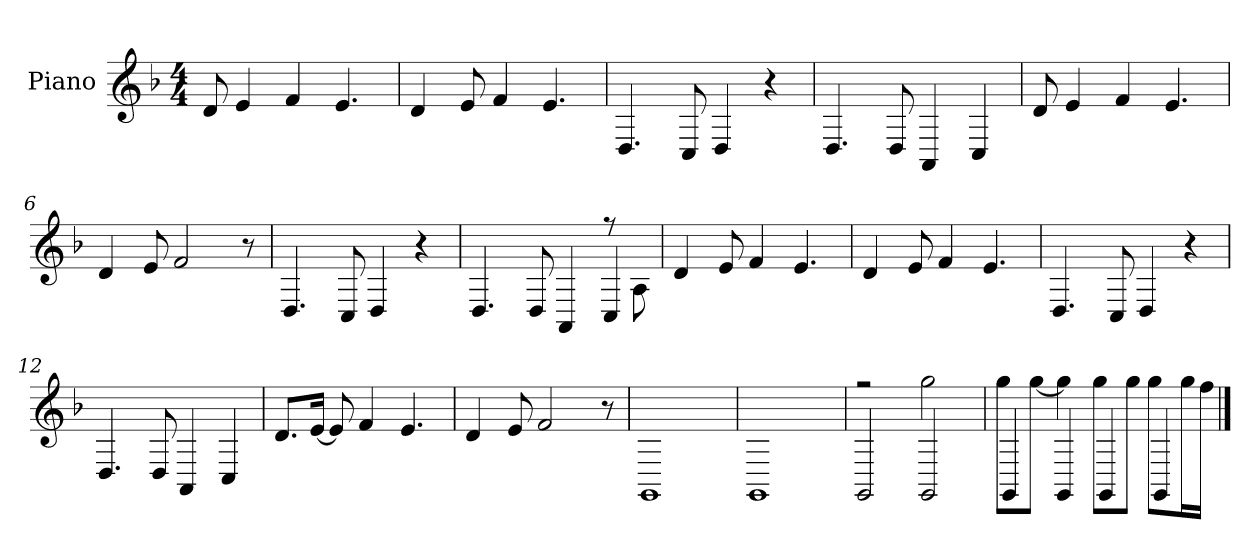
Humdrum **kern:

**kern
*part1
*staff1
*I"Piano
*I'Pno.
*clefG2
*k[b-]
*M4/4
=1
8d/
4e/
4f/
4.e/
=2
4d/
8e/
4f/
4.e/
=3
4.D/
8C/
4D/
4r
=4
4.D/
8D/
4AA/
4C/
!!LO:LB:g=z
=5
8d/
4e/
4f/
4.e/
=6
4d/
8e/
2f/
8r
=7
4.D/
8C/
4D/
4r
=8
*^
4.D/	2.ryy
8D/	.
4AA/	.
4C/	8rff
.	8A\
*v	*v
!!LO:LB:g=z
=9
4d/
8e/
4f/
4.e/
=10
4d/
8e/
4f/
4.e/
=11
4.D/
8C/
4D/
4r
=12
4.D/
8D/
4AA/
4C/
!!LO:LB:g=z
=13
8.d/L
[16e/Jk
8e/]
4f/
4.e/
=14
4d/
8e/
2f/
8r
=15
1GG
=16
1GG
!!LO:LB:g=z
=17
*^
2GG/	2rff
2GG/	2gg\
=18	=18
4GG/	8gg\L
.	[8gg\J
4GG/	4gg\]
4GG/	8gg\L
.	8gg\J
4GG/	8gg\L
.	16gg\L
.	16ff\JJ
*v	*v
==
*-
